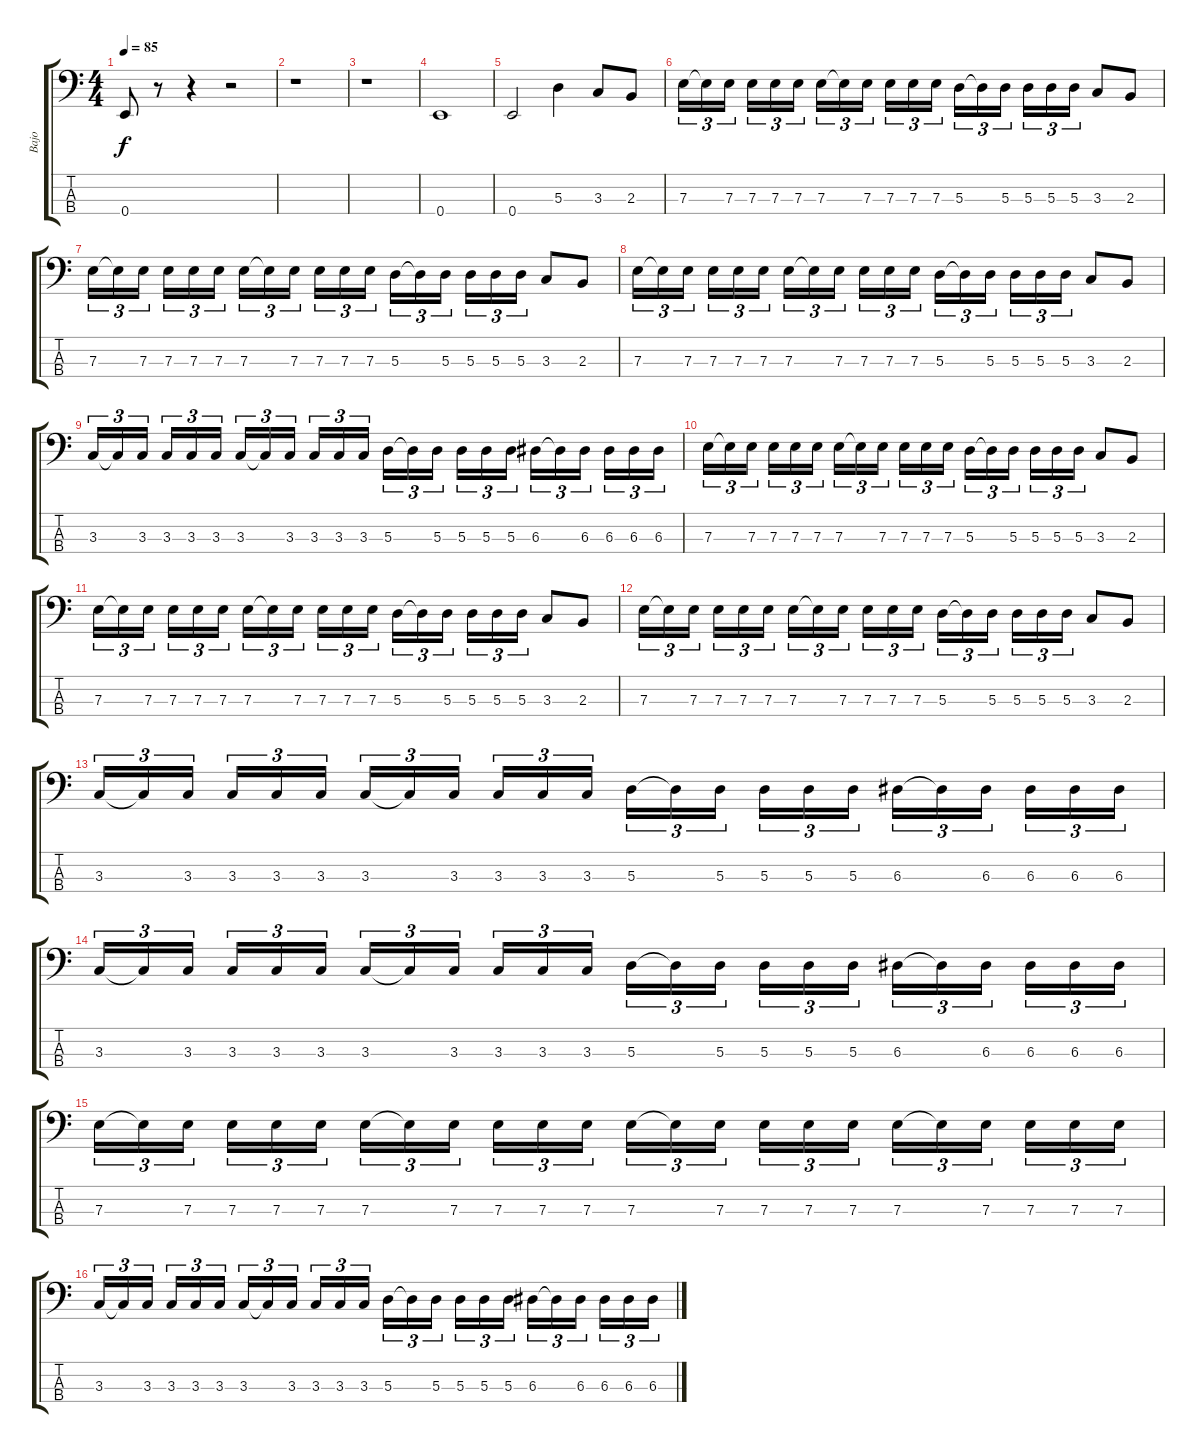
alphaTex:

\track ("Bajo" "Bajo") {instrument electricbassfinger}
\staff {score tabs}
\tuning (G2 D2 A1 E1) {hide}
\ts (4 4)
\tempo 85
\clef f4
\ks c
0.4.8{dy f instrument electricbassfinger} r.8 r.4 r.2 |
r.1 |
r.1 |
0.4.1 |
0.4.2 5.3.4 3.3.8 2.3.8 |
7.3.16{tu (3 2)} 7.3{t}.16{tu (3 2)} 7.3.16{tu (3 2)} 7.3.16{tu (3 2)} 7.3.16{tu (3 2)} 7.3.16{tu (3 2)} 7.3.16{tu (3 2)} 7.3{t}.16{tu (3 2)} 7.3.16{tu (3 2)} 7.3.16{tu (3 2)} 7.3.16{tu (3 2)} 7.3.16{tu (3 2)} 5.3.16{tu (3 2)} 5.3{t}.16{tu (3 2)} 5.3.16{tu (3 2)} 5.3.16{tu (3 2)} 5.3.16{tu (3 2)} 5.3.16{tu (3 2)} 3.3.8 2.3.8 |
7.3.16{tu (3 2)} 7.3{t}.16{tu (3 2)} 7.3.16{tu (3 2)} 7.3.16{tu (3 2)} 7.3.16{tu (3 2)} 7.3.16{tu (3 2)} 7.3.16{tu (3 2)} 7.3{t}.16{tu (3 2)} 7.3.16{tu (3 2)} 7.3.16{tu (3 2)} 7.3.16{tu (3 2)} 7.3.16{tu (3 2)} 5.3.16{tu (3 2)} 5.3{t}.16{tu (3 2)} 5.3.16{tu (3 2)} 5.3.16{tu (3 2)} 5.3.16{tu (3 2)} 5.3.16{tu (3 2)} 3.3.8 2.3.8 |
7.3.16{tu (3 2)} 7.3{t}.16{tu (3 2)} 7.3.16{tu (3 2)} 7.3.16{tu (3 2)} 7.3.16{tu (3 2)} 7.3.16{tu (3 2)} 7.3.16{tu (3 2)} 7.3{t}.16{tu (3 2)} 7.3.16{tu (3 2)} 7.3.16{tu (3 2)} 7.3.16{tu (3 2)} 7.3.16{tu (3 2)} 5.3.16{tu (3 2)} 5.3{t}.16{tu (3 2)} 5.3.16{tu (3 2)} 5.3.16{tu (3 2)} 5.3.16{tu (3 2)} 5.3.16{tu (3 2)} 3.3.8 2.3.8 |
3.3.16{tu (3 2)} 3.3{t}.16{tu (3 2)} 3.3.16{tu (3 2)} 3.3.16{tu (3 2)} 3.3.16{tu (3 2)} 3.3.16{tu (3 2)} 3.3.16{tu (3 2)} 3.3{t}.16{tu (3 2)} 3.3.16{tu (3 2)} 3.3.16{tu (3 2)} 3.3.16{tu (3 2)} 3.3.16{tu (3 2)} 5.3.16{tu (3 2)} 5.3{t}.16{tu (3 2)} 5.3.16{tu (3 2)} 5.3.16{tu (3 2)} 5.3.16{tu (3 2)} 5.3.16{tu (3 2)} 6.3.16{tu (3 2)} 6.3{t}.16{tu (3 2)} 6.3.16{tu (3 2)} 6.3.16{tu (3 2)} 6.3.16{tu (3 2)} 6.3.16{tu (3 2)} |
7.3.16{tu (3 2)} 7.3{t}.16{tu (3 2)} 7.3.16{tu (3 2)} 7.3.16{tu (3 2)} 7.3.16{tu (3 2)} 7.3.16{tu (3 2)} 7.3.16{tu (3 2)} 7.3{t}.16{tu (3 2)} 7.3.16{tu (3 2)} 7.3.16{tu (3 2)} 7.3.16{tu (3 2)} 7.3.16{tu (3 2)} 5.3.16{tu (3 2)} 5.3{t}.16{tu (3 2)} 5.3.16{tu (3 2)} 5.3.16{tu (3 2)} 5.3.16{tu (3 2)} 5.3.16{tu (3 2)} 3.3.8 2.3.8 |
7.3.16{tu (3 2)} 7.3{t}.16{tu (3 2)} 7.3.16{tu (3 2)} 7.3.16{tu (3 2)} 7.3.16{tu (3 2)} 7.3.16{tu (3 2)} 7.3.16{tu (3 2)} 7.3{t}.16{tu (3 2)} 7.3.16{tu (3 2)} 7.3.16{tu (3 2)} 7.3.16{tu (3 2)} 7.3.16{tu (3 2)} 5.3.16{tu (3 2)} 5.3{t}.16{tu (3 2)} 5.3.16{tu (3 2)} 5.3.16{tu (3 2)} 5.3.16{tu (3 2)} 5.3.16{tu (3 2)} 3.3.8 2.3.8 |
7.3.16{tu (3 2)} 7.3{t}.16{tu (3 2)} 7.3.16{tu (3 2)} 7.3.16{tu (3 2)} 7.3.16{tu (3 2)} 7.3.16{tu (3 2)} 7.3.16{tu (3 2)} 7.3{t}.16{tu (3 2)} 7.3.16{tu (3 2)} 7.3.16{tu (3 2)} 7.3.16{tu (3 2)} 7.3.16{tu (3 2)} 5.3.16{tu (3 2)} 5.3{t}.16{tu (3 2)} 5.3.16{tu (3 2)} 5.3.16{tu (3 2)} 5.3.16{tu (3 2)} 5.3.16{tu (3 2)} 3.3.8 2.3.8 |
3.3.16{tu (3 2)} 3.3{t}.16{tu (3 2)} 3.3.16{tu (3 2)} 3.3.16{tu (3 2)} 3.3.16{tu (3 2)} 3.3.16{tu (3 2)} 3.3.16{tu (3 2)} 3.3{t}.16{tu (3 2)} 3.3.16{tu (3 2)} 3.3.16{tu (3 2)} 3.3.16{tu (3 2)} 3.3.16{tu (3 2)} 5.3.16{tu (3 2)} 5.3{t}.16{tu (3 2)} 5.3.16{tu (3 2)} 5.3.16{tu (3 2)} 5.3.16{tu (3 2)} 5.3.16{tu (3 2)} 6.3.16{tu (3 2)} 6.3{t}.16{tu (3 2)} 6.3.16{tu (3 2)} 6.3.16{tu (3 2)} 6.3.16{tu (3 2)} 6.3.16{tu (3 2)} |
3.3.16{tu (3 2)} 3.3{t}.16{tu (3 2)} 3.3.16{tu (3 2)} 3.3.16{tu (3 2)} 3.3.16{tu (3 2)} 3.3.16{tu (3 2)} 3.3.16{tu (3 2)} 3.3{t}.16{tu (3 2)} 3.3.16{tu (3 2)} 3.3.16{tu (3 2)} 3.3.16{tu (3 2)} 3.3.16{tu (3 2)} 5.3.16{tu (3 2)} 5.3{t}.16{tu (3 2)} 5.3.16{tu (3 2)} 5.3.16{tu (3 2)} 5.3.16{tu (3 2)} 5.3.16{tu (3 2)} 6.3.16{tu (3 2)} 6.3{t}.16{tu (3 2)} 6.3.16{tu (3 2)} 6.3.16{tu (3 2)} 6.3.16{tu (3 2)} 6.3.16{tu (3 2)} |
7.3.16{tu (3 2)} 7.3{t}.16{tu (3 2)} 7.3.16{tu (3 2)} 7.3.16{tu (3 2)} 7.3.16{tu (3 2)} 7.3.16{tu (3 2)} 7.3.16{tu (3 2)} 7.3{t}.16{tu (3 2)} 7.3.16{tu (3 2)} 7.3.16{tu (3 2)} 7.3.16{tu (3 2)} 7.3.16{tu (3 2)} 7.3.16{tu (3 2)} 7.3{t}.16{tu (3 2)} 7.3.16{tu (3 2)} 7.3.16{tu (3 2)} 7.3.16{tu (3 2)} 7.3.16{tu (3 2)} 7.3.16{tu (3 2)} 7.3{t}.16{tu (3 2)} 7.3.16{tu (3 2)} 7.3.16{tu (3 2)} 7.3.16{tu (3 2)} 7.3.16{tu (3 2)} |
3.3.16{tu (3 2)} 3.3{t}.16{tu (3 2)} 3.3.16{tu (3 2)} 3.3.16{tu (3 2)} 3.3.16{tu (3 2)} 3.3.16{tu (3 2)} 3.3.16{tu (3 2)} 3.3{t}.16{tu (3 2)} 3.3.16{tu (3 2)} 3.3.16{tu (3 2)} 3.3.16{tu (3 2)} 3.3.16{tu (3 2)} 5.3.16{tu (3 2)} 5.3{t}.16{tu (3 2)} 5.3.16{tu (3 2)} 5.3.16{tu (3 2)} 5.3.16{tu (3 2)} 5.3.16{tu (3 2)} 6.3.16{tu (3 2)} 6.3{t}.16{tu (3 2)} 6.3.16{tu (3 2)} 6.3.16{tu (3 2)} 6.3.16{tu (3 2)} 6.3.16{tu (3 2)}
